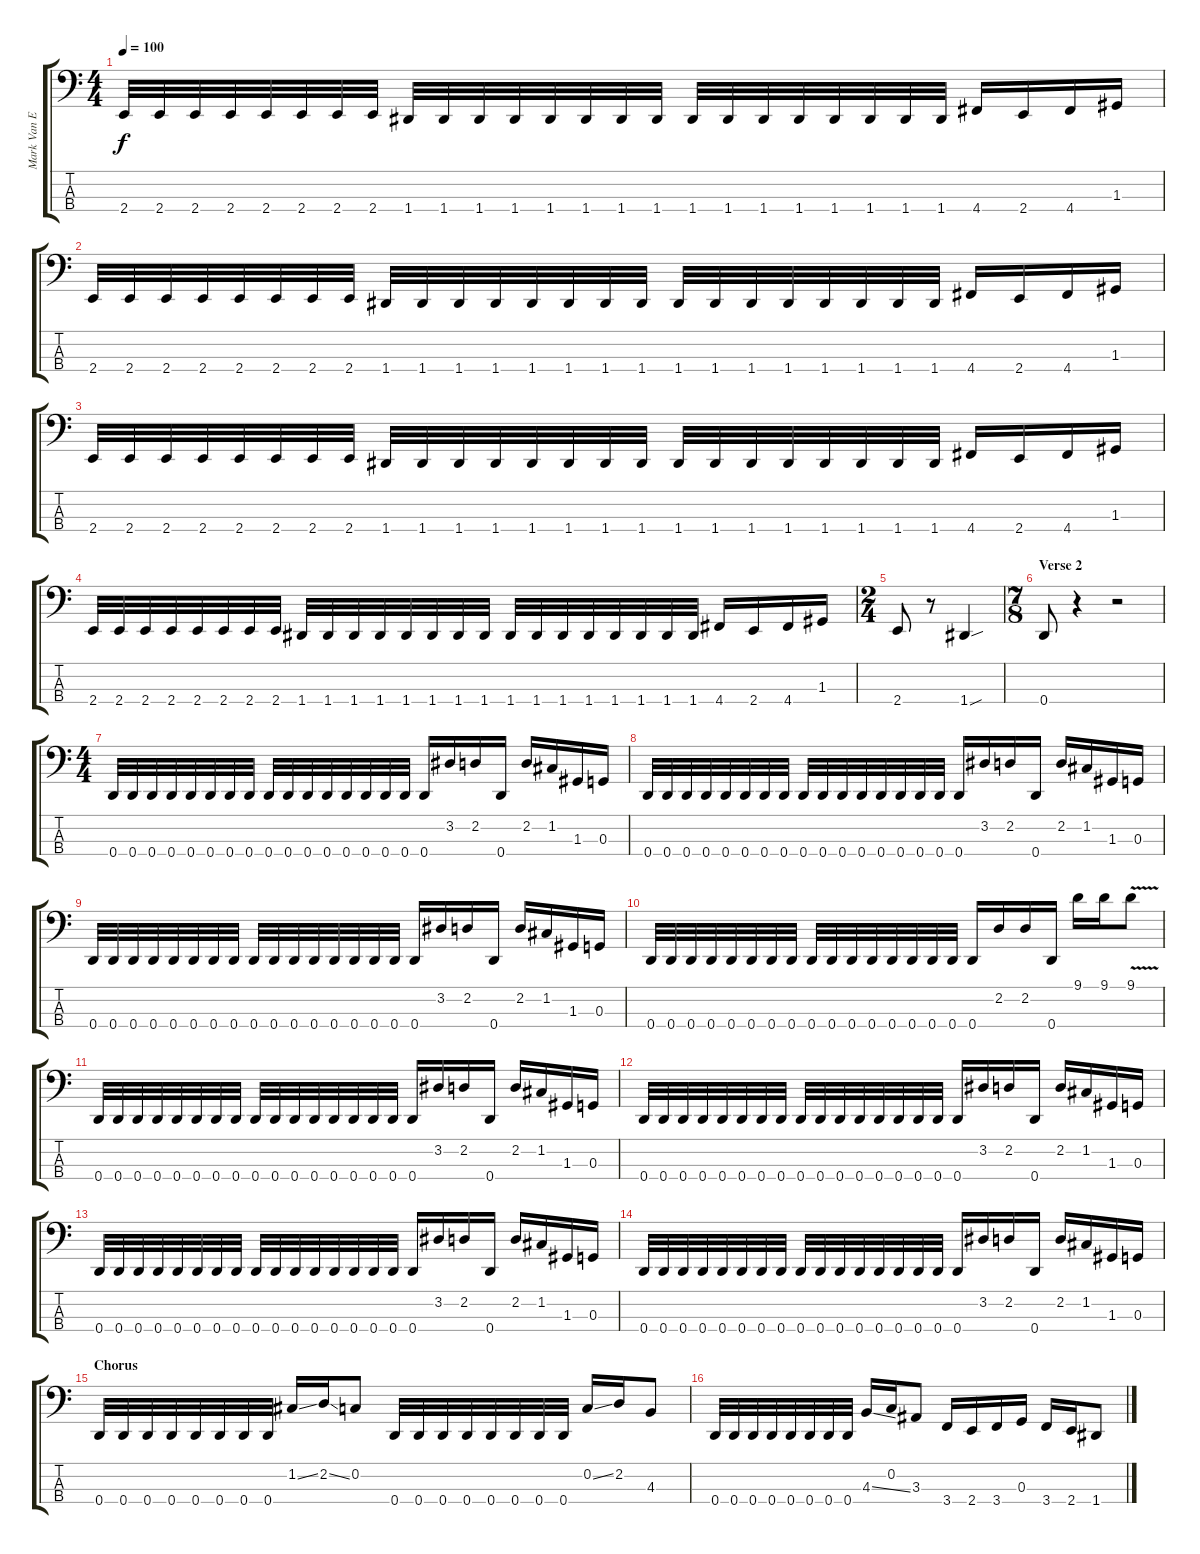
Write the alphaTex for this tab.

\track ("Mark Van Erp" "Mark Van E") {instrument electricbasspick}
\staff {score tabs}
\tuning (F2 C2 G1 D1) {hide}
\ts (4 4)
\tempo 100
\clef f4
\ks c
2.4.32{dy f} 2.4.32 2.4.32 2.4.32 2.4.32 2.4.32 2.4.32 2.4.32 1.4.32 1.4.32 1.4.32 1.4.32 1.4.32 1.4.32 1.4.32 1.4.32 1.4.32 1.4.32 1.4.32 1.4.32 1.4.32 1.4.32 1.4.32 1.4.32 4.4.16 2.4.16 4.4.16 1.3.16 |
2.4.32 2.4.32 2.4.32 2.4.32 2.4.32 2.4.32 2.4.32 2.4.32 1.4.32 1.4.32 1.4.32 1.4.32 1.4.32 1.4.32 1.4.32 1.4.32 1.4.32 1.4.32 1.4.32 1.4.32 1.4.32 1.4.32 1.4.32 1.4.32 4.4.16 2.4.16 4.4.16 1.3.16 |
2.4.32 2.4.32 2.4.32 2.4.32 2.4.32 2.4.32 2.4.32 2.4.32 1.4.32 1.4.32 1.4.32 1.4.32 1.4.32 1.4.32 1.4.32 1.4.32 1.4.32 1.4.32 1.4.32 1.4.32 1.4.32 1.4.32 1.4.32 1.4.32 4.4.16 2.4.16 4.4.16 1.3.16 |
2.4.32 2.4.32 2.4.32 2.4.32 2.4.32 2.4.32 2.4.32 2.4.32 1.4.32 1.4.32 1.4.32 1.4.32 1.4.32 1.4.32 1.4.32 1.4.32 1.4.32 1.4.32 1.4.32 1.4.32 1.4.32 1.4.32 1.4.32 1.4.32 4.4.16 2.4.16 4.4.16 1.3.16 |
\ts (2 4)
2.4.8 r.8 1.4{sou}.4 |
\ts (7 8)
\section ("" "Verse 2")
0.4.8 r.4 r.2 |
\ts (4 4)
0.4.32 0.4.32 0.4.32 0.4.32 0.4.32 0.4.32 0.4.32 0.4.32 0.4.32 0.4.32 0.4.32 0.4.32 0.4.32 0.4.32 0.4.32 0.4.32 0.4.16 3.2.16 2.2.16 0.4.16 2.2.16 1.2.16 1.3.16 0.3.16 |
0.4.32 0.4.32 0.4.32 0.4.32 0.4.32 0.4.32 0.4.32 0.4.32 0.4.32 0.4.32 0.4.32 0.4.32 0.4.32 0.4.32 0.4.32 0.4.32 0.4.16 3.2.16 2.2.16 0.4.16 2.2.16 1.2.16 1.3.16 0.3.16 |
0.4.32 0.4.32 0.4.32 0.4.32 0.4.32 0.4.32 0.4.32 0.4.32 0.4.32 0.4.32 0.4.32 0.4.32 0.4.32 0.4.32 0.4.32 0.4.32 0.4.16 3.2.16 2.2.16 0.4.16 2.2.16 1.2.16 1.3.16 0.3.16 |
0.4.32 0.4.32 0.4.32 0.4.32 0.4.32 0.4.32 0.4.32 0.4.32 0.4.32 0.4.32 0.4.32 0.4.32 0.4.32 0.4.32 0.4.32 0.4.32 0.4.16 2.2.16 2.2.16 0.4.16 9.1.16 9.1.16 9.1{v}.8 |
0.4.32 0.4.32 0.4.32 0.4.32 0.4.32 0.4.32 0.4.32 0.4.32 0.4.32 0.4.32 0.4.32 0.4.32 0.4.32 0.4.32 0.4.32 0.4.32 0.4.16 3.2.16 2.2.16 0.4.16 2.2.16 1.2.16 1.3.16 0.3.16 |
0.4.32 0.4.32 0.4.32 0.4.32 0.4.32 0.4.32 0.4.32 0.4.32 0.4.32 0.4.32 0.4.32 0.4.32 0.4.32 0.4.32 0.4.32 0.4.32 0.4.16 3.2.16 2.2.16 0.4.16 2.2.16 1.2.16 1.3.16 0.3.16 |
0.4.32 0.4.32 0.4.32 0.4.32 0.4.32 0.4.32 0.4.32 0.4.32 0.4.32 0.4.32 0.4.32 0.4.32 0.4.32 0.4.32 0.4.32 0.4.32 0.4.16 3.2.16 2.2.16 0.4.16 2.2.16 1.2.16 1.3.16 0.3.16 |
0.4.32 0.4.32 0.4.32 0.4.32 0.4.32 0.4.32 0.4.32 0.4.32 0.4.32 0.4.32 0.4.32 0.4.32 0.4.32 0.4.32 0.4.32 0.4.32 0.4.16 3.2.16 2.2.16 0.4.16 2.2.16 1.2.16 1.3.16 0.3.16 |
\section ("" "Chorus")
0.4.32 0.4.32 0.4.32 0.4.32 0.4.32 0.4.32 0.4.32 0.4.32 1.2{ss}.16 2.2{ss}.16 0.2.8 0.4.32 0.4.32 0.4.32 0.4.32 0.4.32 0.4.32 0.4.32 0.4.32 0.2{ss}.16 2.2.16 4.3.8 |
0.4.32 0.4.32 0.4.32 0.4.32 0.4.32 0.4.32 0.4.32 0.4.32 4.3{ss}.16 0.2.16 3.3.8 3.4.16 2.4.16 3.4.16 0.3.16 3.4.16 2.4.16 1.4.8
